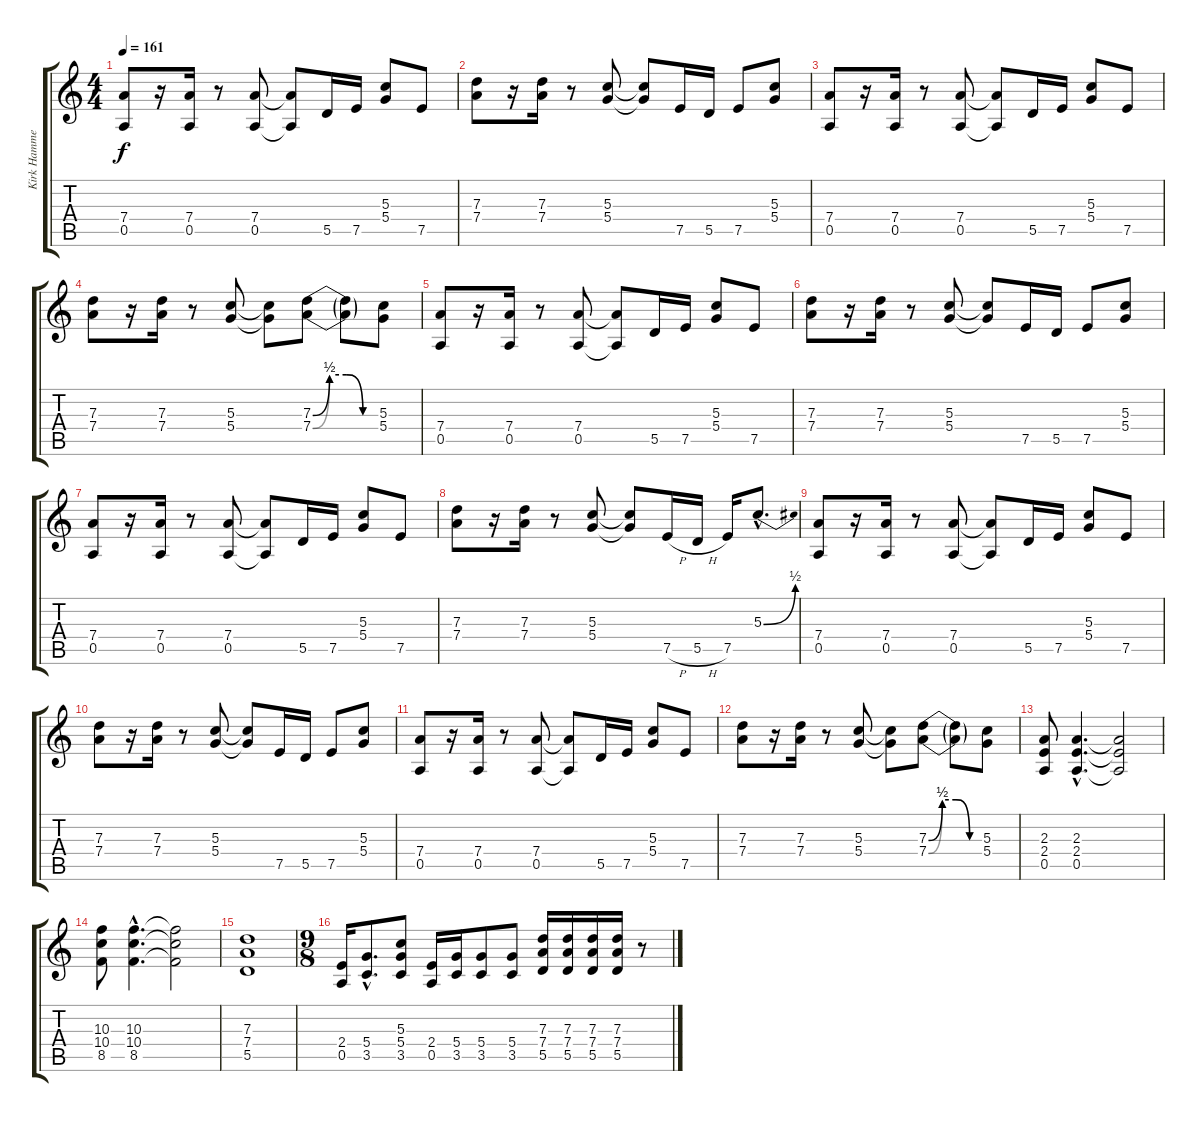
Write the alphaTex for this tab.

\track ("Kirk Hammet (Ov. Gtr)" "Kirk Hamme") {instrument overdrivenguitar}
\staff {score tabs}
\tuning (E4 B3 G3 D3 A2 E2) {hide}
\ts (4 4)
\tempo 161
\clef g2
\ks c
(7.4 0.5).8{dy f} r.16 (7.4 0.5).16 r.8 (7.4 0.5).8 (7.4{t} 0.5{t}).8 5.5.16 7.5.16 (5.3 5.4).8 7.5.8 |
(7.3 7.4).8 r.16 (7.3 7.4).16 r.8 (5.3 5.4).8 (5.3{t} 5.4{t}).8 7.5.16 5.5.16 7.5.8 (5.3 5.4).8 |
(7.4 0.5).8 r.16 (7.4 0.5).16 r.8 (7.4 0.5).8 (7.4{t} 0.5{t}).8 5.5.16 7.5.16 (5.3 5.4).8 7.5.8 |
(7.3 7.4).8 r.16 (7.3 7.4).16 r.8 (5.3 5.4).8 (5.3{t} 5.4{t}).8 (7.3{be (custom 0 0 15 2 30 2 45 0 60 0)} 7.4{be (custom 0 0 15 2 30 2 45 0 60 0)}).8 (7.3{t} 7.4{t}).8 (5.3 5.4).8 |
(7.4 0.5).8 r.16 (7.4 0.5).16 r.8 (7.4 0.5).8 (7.4{t} 0.5{t}).8 5.5.16 7.5.16 (5.3 5.4).8 7.5.8 |
(7.3 7.4).8 r.16 (7.3 7.4).16 r.8 (5.3 5.4).8 (5.3{t} 5.4{t}).8 7.5.16 5.5.16 7.5.8 (5.3 5.4).8 |
(7.4 0.5).8 r.16 (7.4 0.5).16 r.8 (7.4 0.5).8 (7.4{t} 0.5{t}).8 5.5.16 7.5.16 (5.3 5.4).8 7.5.8 |
(7.3 7.4).8 r.16 (7.3 7.4).16 r.8 (5.3 5.4).8 (5.3{t} 5.4{t}).8 7.5{h}.16 5.5{h}.16 7.5.16 5.3{be (bend 0 0 60 2) hac}.8{d} |
(7.4 0.5).8 r.16 (7.4 0.5).16 r.8 (7.4 0.5).8 (7.4{t} 0.5{t}).8 5.5.16 7.5.16 (5.3 5.4).8 7.5.8 |
(7.3 7.4).8 r.16 (7.3 7.4).16 r.8 (5.3 5.4).8 (5.3{t} 5.4{t}).8 7.5.16 5.5.16 7.5.8 (5.3 5.4).8 |
(7.4 0.5).8 r.16 (7.4 0.5).16 r.8 (7.4 0.5).8 (7.4{t} 0.5{t}).8 5.5.16 7.5.16 (5.3 5.4).8 7.5.8 |
(7.3 7.4).8 r.16 (7.3 7.4).16 r.8 (5.3 5.4).8 (5.3{t} 5.4{t}).8 (7.3{be (custom 0 0 15 2 30 2 45 0 60 0)} 7.4{be (custom 0 0 15 2 30 2 45 0 60 0)}).8 (7.3{t} 7.4{t}).8 (5.3 5.4).8 |
(2.3 2.4 0.5).8 (2.3{hac} 2.4{hac} 0.5{hac}).4{d} (2.3{t} 2.4{t} 0.5{t}).2 |
(10.3 10.4 8.5).8 (10.3{hac} 10.4{hac} 8.5{hac}).4{d} (10.3{t} 10.4{t} 8.5{t}).2 |
(7.3 7.4 5.5).1 |
\ts (9 8)
(2.4 0.5).16 (5.4{hac} 3.5{hac}).8{d} (5.3 5.4 3.5).8 (2.4 0.5).16 (5.4 3.5).16 (5.4 3.5).8 (5.4 3.5).8 (7.3 7.4 5.5).16 (7.3 7.4 5.5).16 (7.3 7.4 5.5).16 (7.3 7.4 5.5).16 r.8
